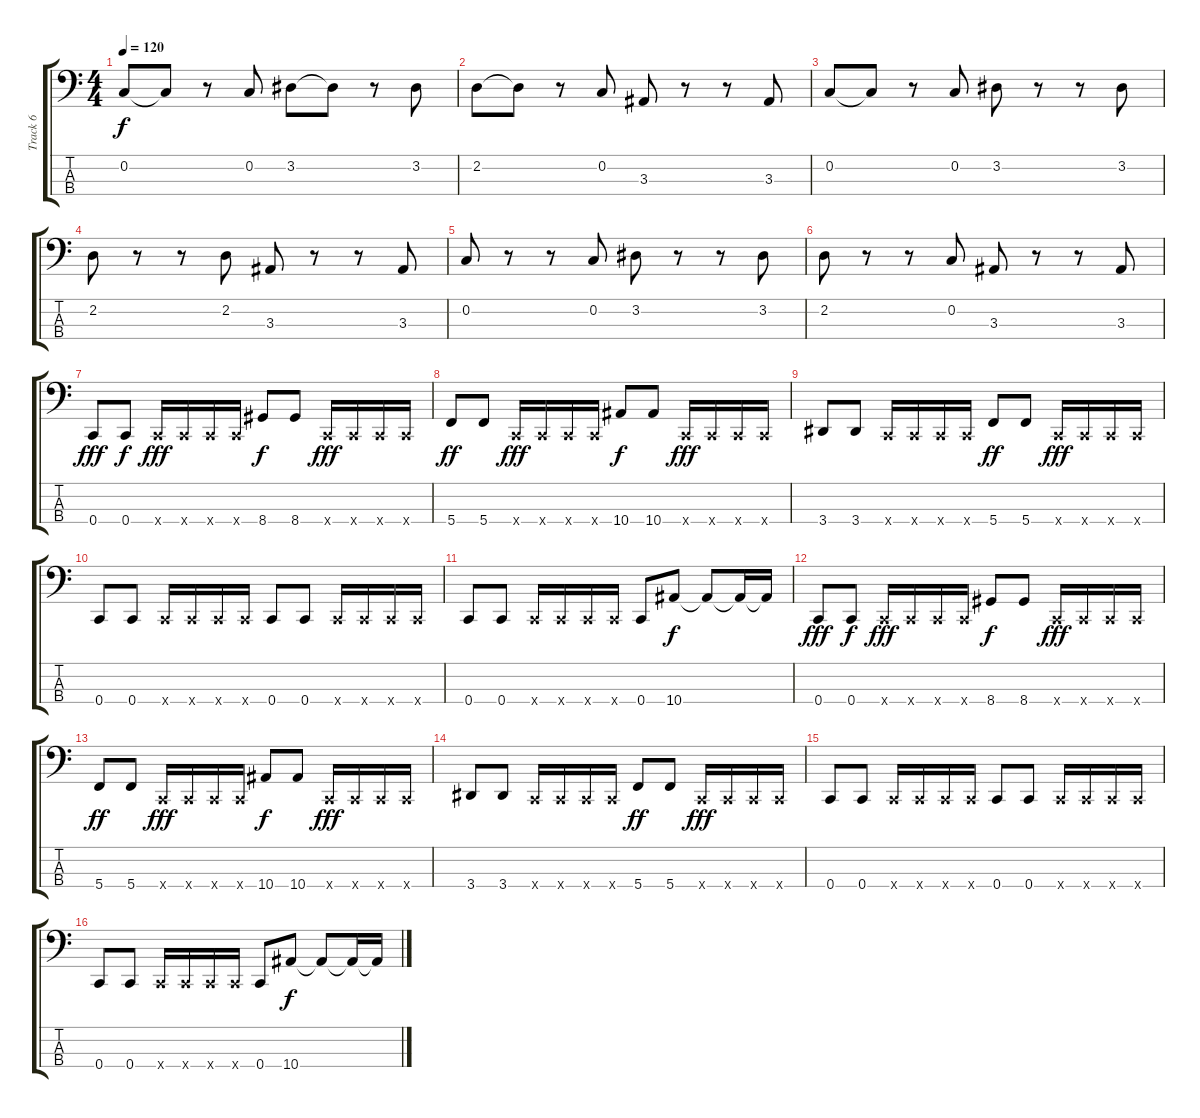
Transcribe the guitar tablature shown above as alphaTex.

\track ("Track 6" "Track 6") {instrument electricbassfinger}
\staff {score tabs}
\tuning (F2 C2 G1 C1) {hide}
\ts (4 4)
\tempo 120
\clef f4
\ks c
0.2.8{dy f} 0.2{t}.8 r.8 0.2.8 3.2.8 3.2{t}.8 r.8 3.2.8 |
2.2.8 2.2{t}.8 r.8 0.2.8 3.3.8 r.8 r.8 3.3.8 |
0.2.8 0.2{t}.8 r.8 0.2.8 3.2.8 r.8 r.8 3.2.8 |
2.2.8 r.8 r.8 2.2.8 3.3.8 r.8 r.8 3.3.8 |
0.2.8 r.8 r.8 0.2.8 3.2.8 r.8 r.8 3.2.8 |
2.2.8 r.8 r.8 0.2.8 3.3.8 r.8 r.8 3.3.8 |
0.4.8{dy fff volume 16} 0.4.8{dy f} 0.4{x}.16{dy fff} 0.4{x}.16 0.4{x}.16 0.4{x}.16 8.4.8{dy f} 8.4.8 0.4{x}.16{dy fff} 0.4{x}.16 0.4{x}.16 0.4{x}.16 |
5.4.8{dy ff} 5.4.8 0.4{x}.16{dy fff} 0.4{x}.16 0.4{x}.16 0.4{x}.16 10.4.8{dy f} 10.4.8 0.4{x}.16{dy fff} 0.4{x}.16 0.4{x}.16 0.4{x}.16 |
3.4.8 3.4.8 0.4{x}.16 0.4{x}.16 0.4{x}.16 0.4{x}.16 5.4.8{dy ff} 5.4.8 0.4{x}.16{dy fff} 0.4{x}.16 0.4{x}.16 0.4{x}.16 |
0.4.8 0.4.8 0.4{x}.16 0.4{x}.16 0.4{x}.16 0.4{x}.16 0.4.8 0.4.8 0.4{x}.16 0.4{x}.16 0.4{x}.16 0.4{x}.16 |
0.4.8 0.4.8 0.4{x}.16 0.4{x}.16 0.4{x}.16 0.4{x}.16 0.4.8 10.4.8{dy f} 10.4{t}.8 10.4{t}.16 10.4{t}.16 |
0.4.8{dy fff volume 16} 0.4.8{dy f} 0.4{x}.16{dy fff} 0.4{x}.16 0.4{x}.16 0.4{x}.16 8.4.8{dy f} 8.4.8 0.4{x}.16{dy fff} 0.4{x}.16 0.4{x}.16 0.4{x}.16 |
5.4.8{dy ff} 5.4.8 0.4{x}.16{dy fff} 0.4{x}.16 0.4{x}.16 0.4{x}.16 10.4.8{dy f} 10.4.8 0.4{x}.16{dy fff} 0.4{x}.16 0.4{x}.16 0.4{x}.16 |
3.4.8 3.4.8 0.4{x}.16 0.4{x}.16 0.4{x}.16 0.4{x}.16 5.4.8{dy ff} 5.4.8 0.4{x}.16{dy fff} 0.4{x}.16 0.4{x}.16 0.4{x}.16 |
0.4.8 0.4.8 0.4{x}.16 0.4{x}.16 0.4{x}.16 0.4{x}.16 0.4.8 0.4.8 0.4{x}.16 0.4{x}.16 0.4{x}.16 0.4{x}.16 |
0.4.8 0.4.8 0.4{x}.16 0.4{x}.16 0.4{x}.16 0.4{x}.16 0.4.8 10.4.8{dy f} 10.4{t}.8 10.4{t}.16 10.4{t}.16
